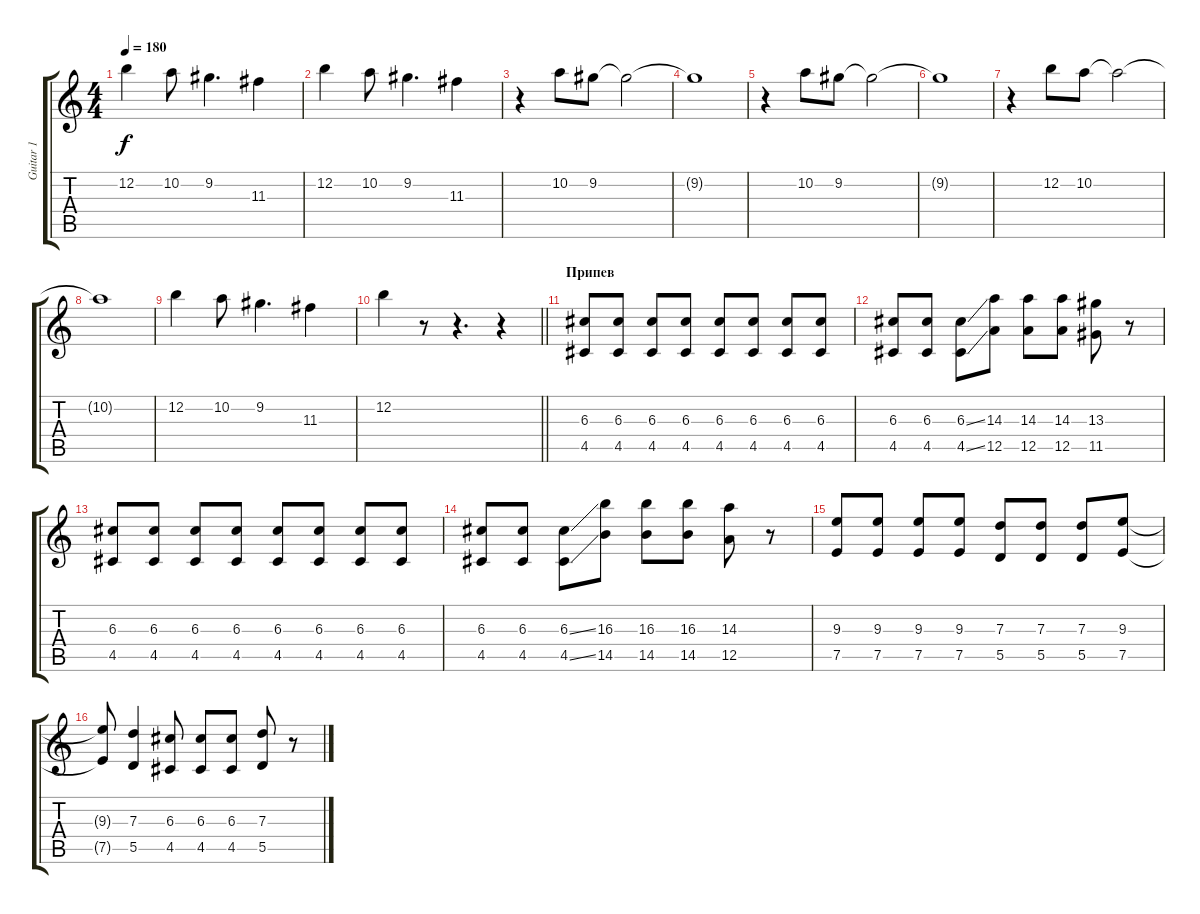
\track ("Guitar 1" "Guitar 1") {instrument overdrivenguitar}
\staff {score tabs}
\tuning (E4 B3 G3 D3 A2 E2) {hide}
\ts (4 4)
\tempo 180
\clef g2
\ks c
12.2.4{dy f volume 11} 10.2.8 9.2.4{d} 11.3.4 |
12.2.4 10.2.8 9.2.4{d} 11.3.4 |
r.4 10.2.8 9.2.8 9.2{t}.2 |
9.2{t}.1{volume 0} |
r.4{volume 11} 10.2.8 9.2.8 9.2{t}.2 |
9.2{t}.1{volume 0} |
r.4{volume 11} 12.2.8 10.2.8 10.2{t}.2 |
10.2{t}.1{volume 0} |
12.2.4{volume 11} 10.2.8 9.2.4{d} 11.3.4 |
\barLineRight lightlight
12.2.4 r.8 r.4{d} r.4 |
\section ("" "Припев")
(6.3 4.5).8{volume 13} (6.3 4.5).8 (6.3 4.5).8 (6.3 4.5).8 (6.3 4.5).8 (6.3 4.5).8 (6.3 4.5).8 (6.3 4.5).8 |
(6.3 4.5).8 (6.3 4.5).8 (6.3{ss} 4.5{ss}).8 (14.3 12.5).8 (14.3 12.5).8 (14.3 12.5).8 (13.3 11.5).8 r.8 |
(6.3 4.5).8 (6.3 4.5).8 (6.3 4.5).8 (6.3 4.5).8 (6.3 4.5).8 (6.3 4.5).8 (6.3 4.5).8 (6.3 4.5).8 |
(6.3 4.5).8 (6.3 4.5).8 (6.3{ss} 4.5{ss}).8 (16.3 14.5).8 (16.3 14.5).8 (16.3 14.5).8 (14.3 12.5).8 r.8 |
(9.3 7.5).8 (9.3 7.5).8 (9.3 7.5).8 (9.3 7.5).8 (7.3 5.5).8 (7.3 5.5).8 (7.3 5.5).8 (9.3 7.5).8 |
(9.3{t} 7.5{t}).8 (7.3 5.5).4 (6.3 4.5).8 (6.3 4.5).8 (6.3 4.5).8 (7.3 5.5).8 r.8
